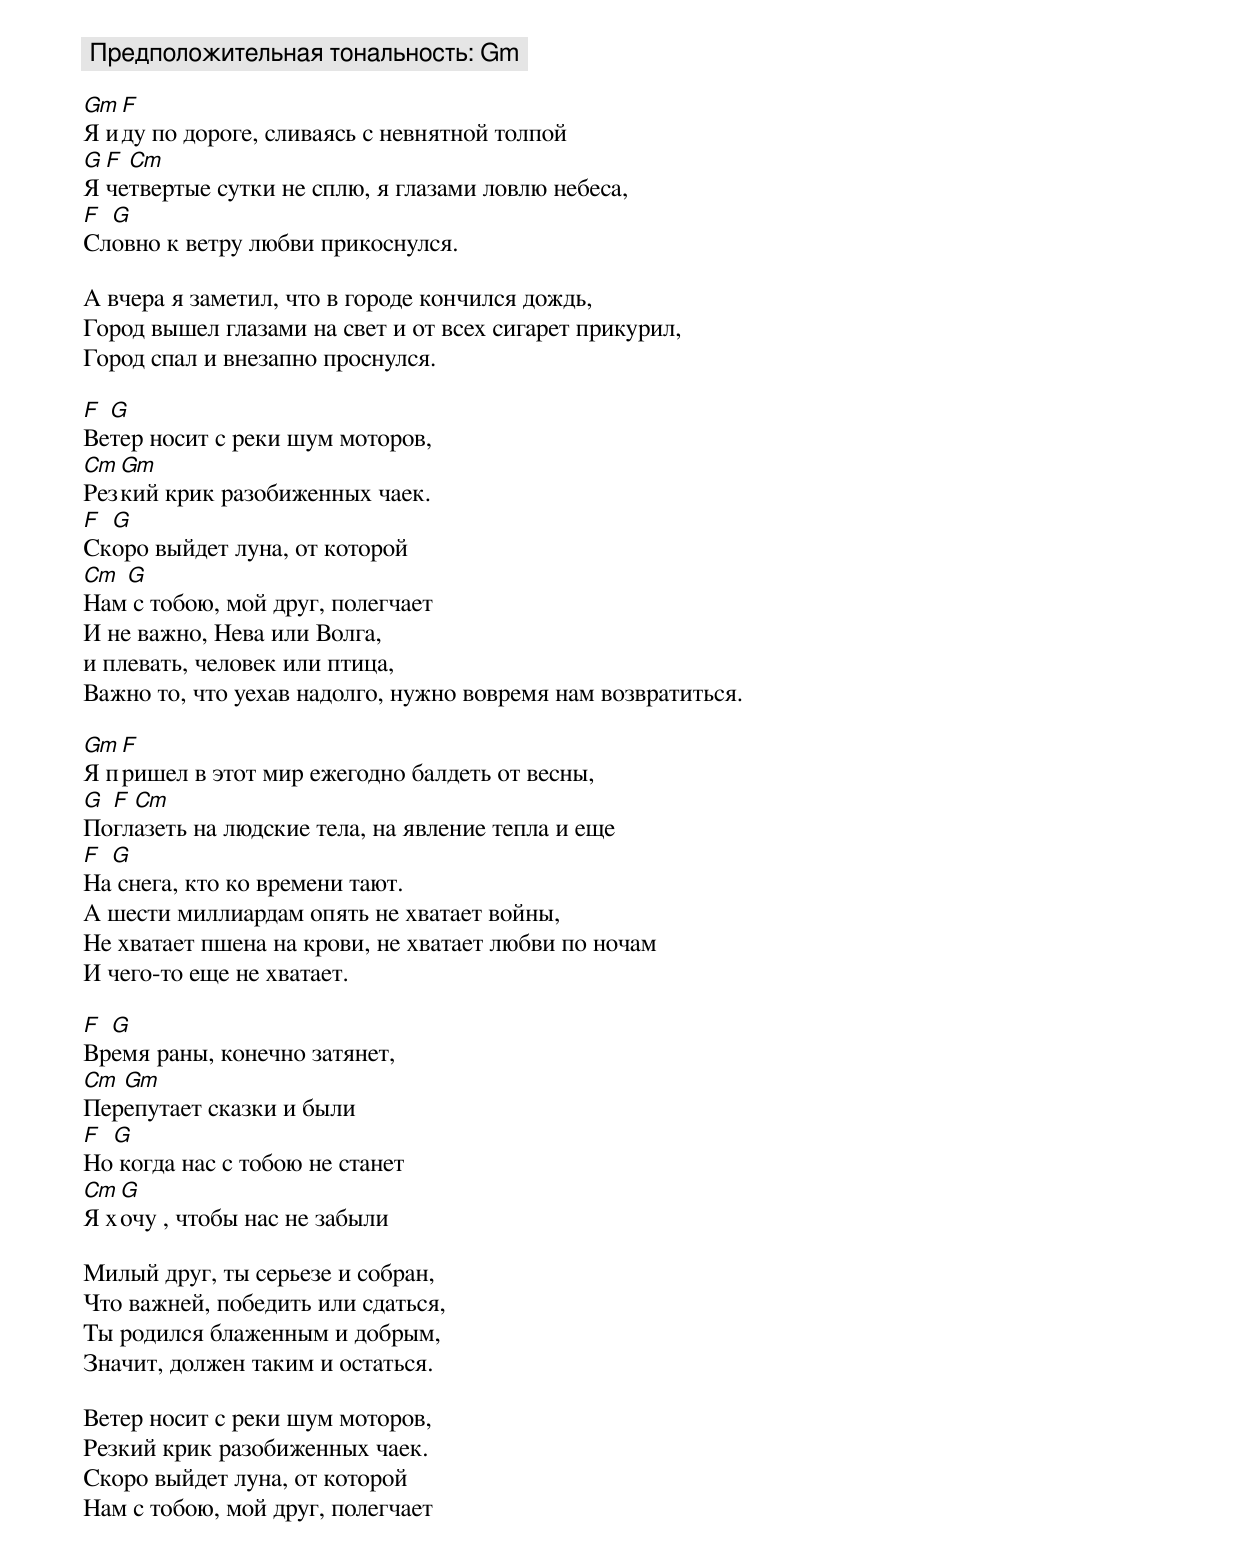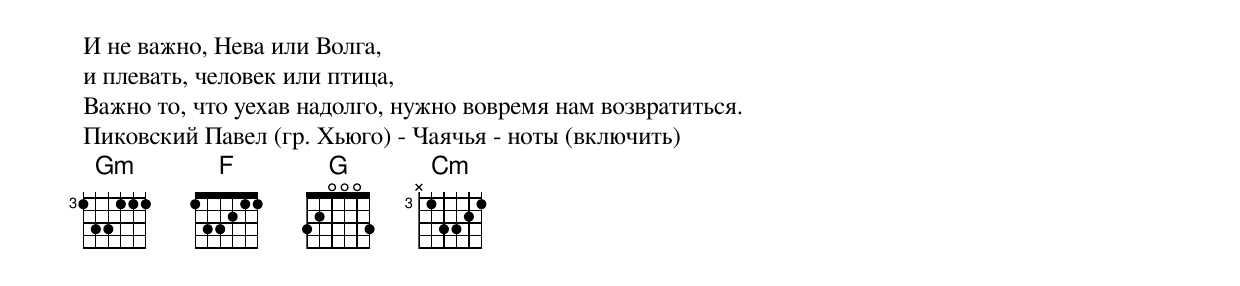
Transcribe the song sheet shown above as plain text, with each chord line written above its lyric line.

[ Предположительная тональность: Gm ]

Gm F
Я иду по дороге, сливаясь с невнятной толпой
G F Cm
Я четвертые сутки не сплю, я глазами ловлю небеса,
F G
Словно к ветру любви прикоснулся.

А вчера я заметил, что в городе кончился дождь,
Город вышел глазами на свет и от всех сигарет прикурил,
Город спал и внезапно проснулся.

F G
Ветер носит с реки шум моторов,
Cm Gm
Резкий крик разобиженных чаек.
F G
Скоро выйдет луна, от которой
Cm G
Нам с тобою, мой друг, полегчает
И не важно, Нева или Волга,
и плевать, человек или птица,
Важно то, что уехав надолго, нужно вовремя нам возвратиться.

Gm F
Я пришел в этот мир ежегодно балдеть от весны,
G F Cm
Поглазеть на людские тела, на явление тепла и еще
F G
На снега, кто ко времени тают.
А шести миллиардам опять не хватает войны,
Не хватает пшена на крови, не хватает любви по ночам
И чего-то еще не хватает.

F G
Время раны, конечно затянет,
Cm Gm
Перепутает сказки и были
F G
Но когда нас с тобою не станет
Cm G
Я хочу , чтобы нас не забыли

Милый друг, ты серьезе и собран,
Что важней, победить или сдаться,
Ты родился блаженным и добрым,
Значит, должен таким и остаться.

Ветер носит с реки шум моторов,
Резкий крик разобиженных чаек.
Скоро выйдет луна, от которой
Нам с тобою, мой друг, полегчает
И не важно, Нева или Волга,
и плевать, человек или птица,
Важно то, что уехав надолго, нужно вовремя нам возвратиться.
Пиковский Павел (гр. Хьюго) - Чаячья - ноты (включить)
